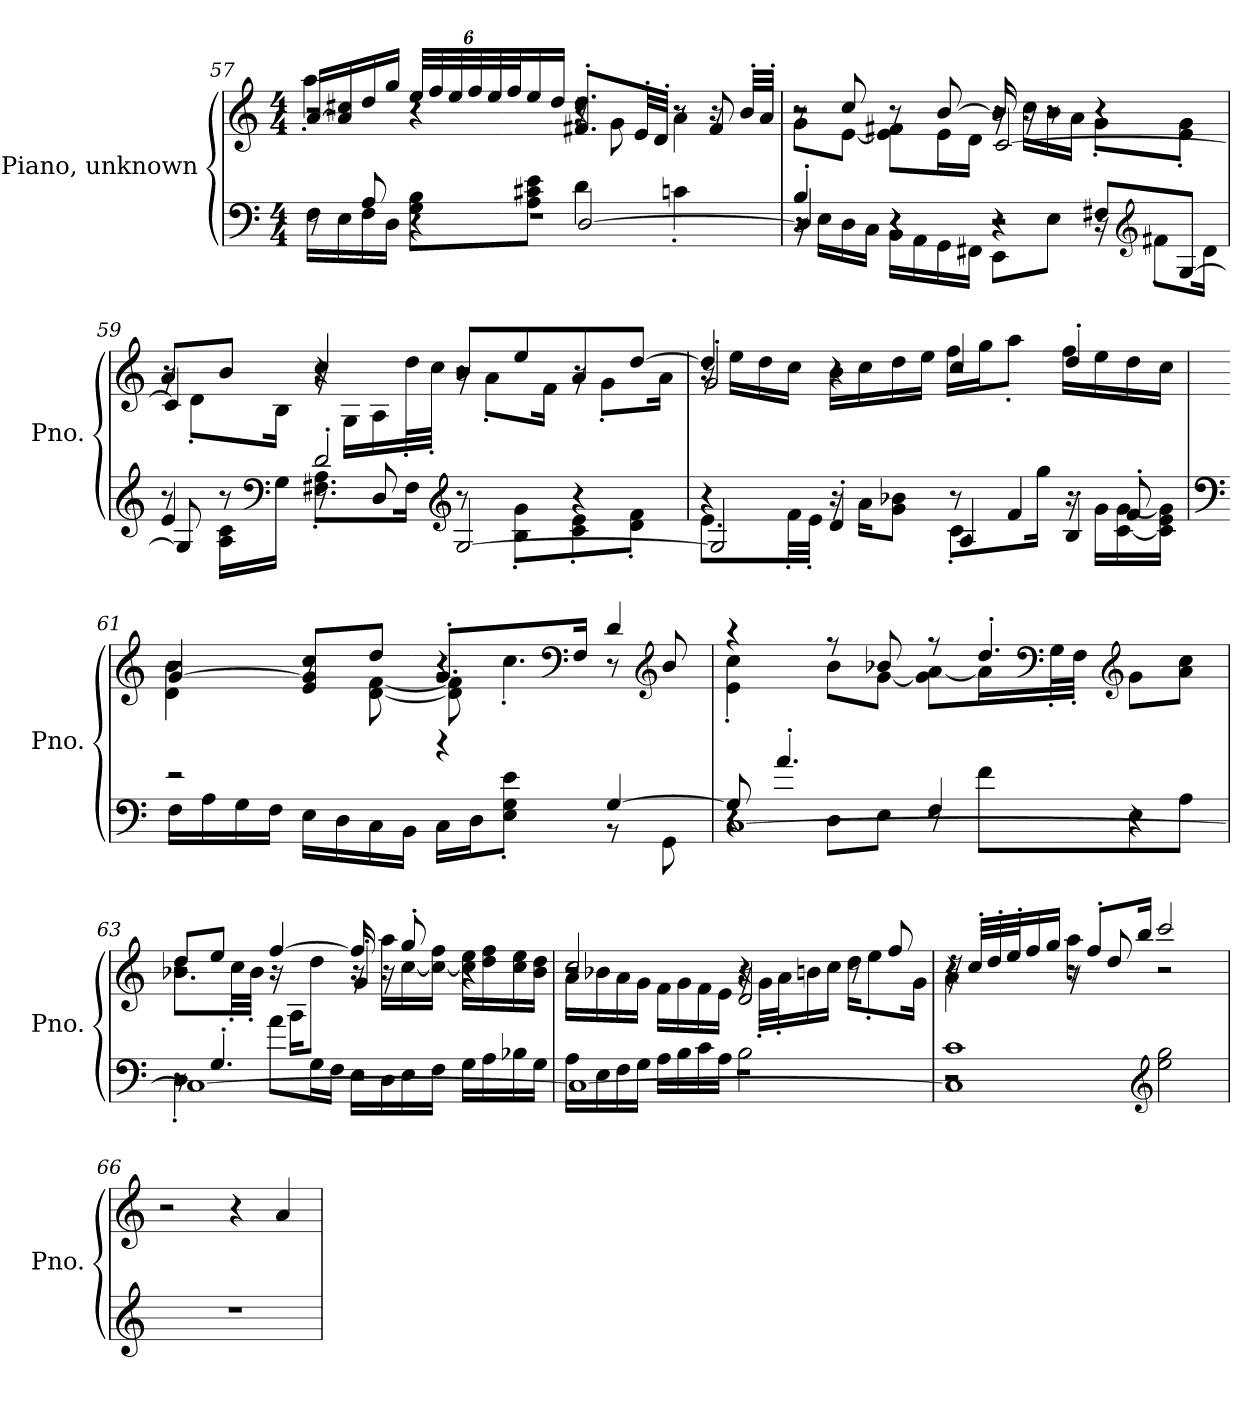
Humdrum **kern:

**kern	**kern
*part1	*part1
*staff2	*staff1
*I"Piano, unknown	*
*I'Pno.	*
!!LO:LB:g=z
*clefF4	*clefG2
*k[]	*k[]
*M4/4	*M4/4
=57	=57
*^	*^
*	*^	*	*^
1r	16F\LL	8r	[16a/LL	4aa'\	2r
.	16E\	.	16a/] 16cc#X/	.	.
.	16F\	8A/	16dd/	.	.
.	16D\JJ	.	16gg/JJ	.	.
*	*	*	*Xbrackettup	*	*
.	8G\ 8B\L	4r	48ee/LLL	4r	.
.	.	.	48ff/	.	.
.	.	.	48ee/	.	.
.	.	.	48ff/	.	.
.	.	.	48ee/	.	.
.	.	.	48ff/J	.	.
.	8A\ 8c#X\ 8e\J	.	16ee/	.	.
.	.	.	16dd/JJ	.	.
.	4d\	[2D/	8.f#X/' 8.dd/'L	8r	4r
.	.	.	.	8g\	.
.	.	.	32e'/LL	.	.
.	.	.	32d'/JJJ	.	.
.	4cn'\	.	8r	4a\	8r
.	.	.	16r	.	8f#/
.	.	.	32b'/LLL	.	.
.	.	.	32a'/JJJ	.	.
=58	=58	=58	=58	=58	=58
4B'/	16r	4D/]	8r	8g\L	2r
.	16E\LL	.	.	.	.
.	16D\	.	8cc/	[8e\J	.
.	16C\JJ	.	.	.	.
4r	16BB\LL	4r	8r	8e\] 8f#X\L	.
.	16AA\	.	.	.	.
.	16GG\	.	[8b/	16e\L	.
.	16FF#X\JJ	.	.	16d\JJ	.
2r	8EE\L	4r	16b/]	16r	[2c/
.	.	.	16r	16cc\LL	.
.	8E\J	.	8r	16b\	.
.	.	.	.	16a\JJ	.
.	16r	8F#X/L	4r	8g'\L	.
*clefG2	*	*	*	*	*
.	8f#X'\L	.	.	.	.
.	.	[8G/J	.	8e\' 8g\'J	.
.	16d\Jk	.	.	.	.
!!LO:LB:g=z	!!	!!
=59	=59	=59	=59	=59	=59
4e/	8r	8G/]	8a/L	16r	4c/]
.	.	.	.	8d'\L	.
.	16A\ 16c\LL	8r	8b/J	.	.
*clefF4	*	*	*	*	*
.	16G\JJ	.	.	16B\Jk	.
2d'/	8.F#X\' 8.A\'L	8r	4cc/	16r	4r
.	.	.	.	16G\LL	.
.	.	8D/	.	16A\	.
.	16F#\Jk	.	.	32dd'\L	.
.	.	.	.	32cc'\JJJ	.
*clefG2	*	*	*	*	*
.	8r	[2G/	8b/L	16r	2r
.	.	.	.	8a'\L	.
.	8B\' 8g\'L	.	8ee/	.	.
.	.	.	.	16f\Jk	.
4r	8c\' 8e\'	.	8a/	16r	.
.	.	.	.	8g'\L	.
.	8d\' 8f\'J	.	[8dd/J	.	.
.	.	.	.	16a\Jk	.
=60	=60	=60	=60	=60	=60
4r	8.e\L	2G/]	4dd/]	16r	2g'/
.	.	.	.	16ee\LL	.
.	.	.	.	16dd\	.
.	32f'\LL	.	.	16cc\JJ	.
.	32e'\JJJ	.	.	.	.
4d'/	16r	.	4r	16b\LL	.
.	16a\KL	.	.	16cc\	.
.	8g\ 8b-X\J	.	.	16dd\	.
.	.	.	.	16ee\JJ	.
8r	8.c'\L	4A/	4cc/	16ff\LL	2r
.	.	.	.	16gg\J	.
4f/	.	.	.	8aa'\J	.
.	16gg\Jk	.	.	.	.
.	16r	4B'/	4dd'/	16ff\LL	.
.	16g\LL	.	.	16ee\	.
8f'/	[16c\ [16g\	.	.	16dd\	.
.	16c\] 16e\ 16g\]JJ	.	.	16cc\JJ	.
*v	*v	*v	*	*	*
!!LO:LB:g=z	!!	!!
=61	=61	=61	=61
*clefF4	*	*	*
*^	*	*	*
2r	16F\LL	[4g/	4d\ 4b\	2r
.	16A\	.	.	.
.	16G\	.	.	.
.	16F\JJ	.	.	.
.	16E\LL	8e/ 8g/] 8cc/L	8r	.
.	16D\	.	.	.
.	16C\	8dd/J	[8d\ [8f\	.
.	16BB\JJ	.	.	.
4r	16C\LL	8.g'/L	8d\] 8f\]	4r
.	16D\J	.	.	.
.	8E\' 8G\' 8e\'J	.	4.cc'\	.
*	*	*clefF4	*	*
.	.	16F/Jk	.	.
[4G/	8r	8r	.	4d/
*	*	*clefG2	*	*
.	8GG\	8b/	.	.
*	*	*	*v	*v
=62	=62	=62	=62
*	*^	*	*
8G/]	4r	[1C	4r	4e\' 4cc\'
4.a'/	.	.	.	.
.	8D\L	.	8r	8b\L
.	8E\J	.	8b-X/	[8g\J
4F/	8r	.	8r	8g\] [8a\L
.	8f\L	.	4.dd'/	16a\L]
*	*	*	*clefF4	*
.	.	.	.	32G'\L
.	.	.	.	32F'\JJJ
*	*	*	*clefG2	*
4r	8E\	.	.	8g\L
.	8A\J	.	.	8a\ 8cc\J
!!LO:PB:g=z
=63	=63	=63	=63	=63
*	*	*	*	*^
8r	4D'\	1C_	8dd/L	8.b-X\L	2r
4.G'/	.	.	8ee/J	.	.
.	.	.	.	32cc'\LL	.
.	.	.	.	32b-'\JJJ	.
.	8a\L	.	[4ff/	16r	.
.	.	.	.	16A\KL	.
.	16G\L	.	.	8dd\J	.
.	16F\JJ	.	.	.	.
2r	16E\LL	.	16ff/]	16r	4g'/
.	16D\	.	16r	16aa\LL	.
.	16E\	.	8gg'/	[16cc\	.
.	16F\JJ	.	.	16cc\_ 16ff\JJ	.
.	16G\LL	.	4r	16cc\] 16ee\LL	4r
.	16A\	.	.	16dd\ 16ff\	.
.	16B-X\	.	.	16cc\ 16ee\	.
.	16G\JJ	.	.	16b-\ 16dd\JJ	.
=64	=64	=64	=64	=64	=64
1r	16A\LL	1C_	2r	16a\LL	2cc/
.	16E\	.	.	16b-X\	.
.	16F\	.	.	16a\	.
.	16G\JJ	.	.	16g\JJ	.
.	16A\LL	.	.	16f\LL	.
.	16B\	.	.	16g\	.
.	16c\	.	.	16f\	.
.	16A\JJ	.	.	16e\JJ	.
.	2B\	.	4r	16r	2d/
.	.	.	.	32g'\LLL	.
.	.	.	.	32a'\J	.
.	.	.	.	16bn\	.
.	.	.	.	16cc\JJ	.
.	.	.	8r	16dd\KL	.
.	.	.	.	8ee'\	.
.	.	.	8ff/	.	.
.	.	.	.	16g\Jk	.
!!LO:LB:g=z	!!	!!
=65	=65	=65	=65	=65	=65
1c	2r	1C]	32r	4a\	4r
.	.	.	32cc'/LLL	.	.
.	.	.	32dd'/	.	.
.	.	.	32ee'/J	.	.
.	.	.	16ff/	.	.
.	.	.	16gg/JJ	.	.
.	.	.	16r	4aa\	8r
.	.	.	8ff'/L	.	.
.	.	.	.	.	8dd/
.	.	.	16bb/Jk	.	.
*clefG2	*	*	*	*	*
.	2ee\ 2gg\	.	2ccc/	2r	2r
*v	*v	*v	*	*	*
*	*v	*v	*v
=66	=66
1r	2r
.	4r
.	4a/
=	=
*-	*-
